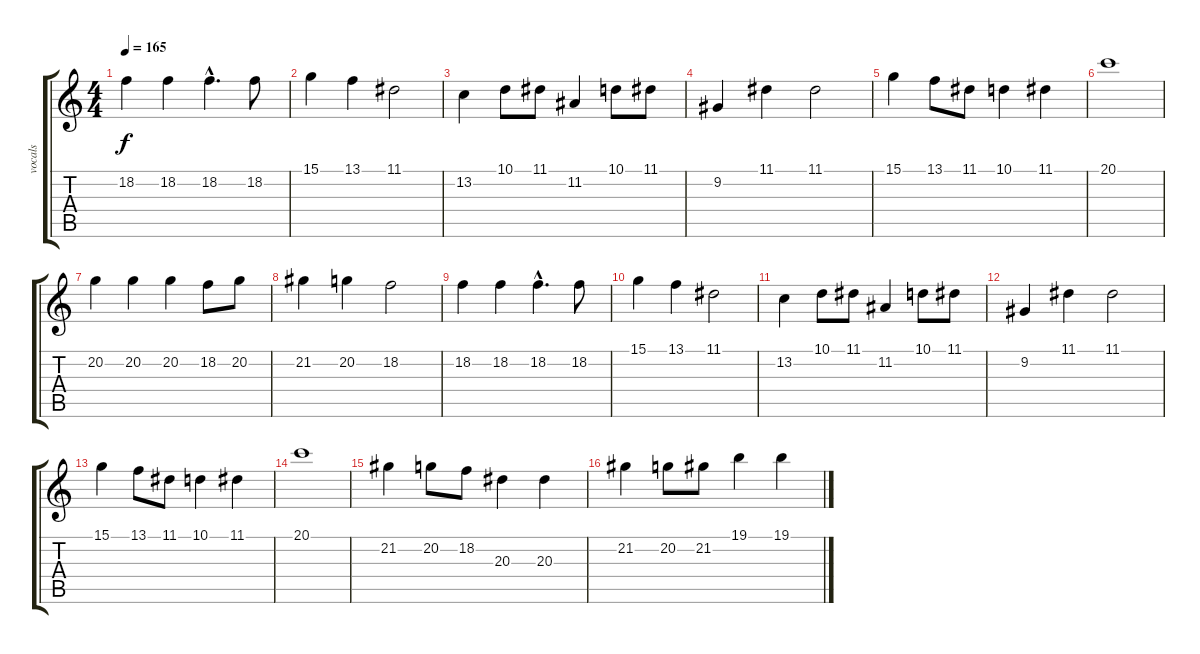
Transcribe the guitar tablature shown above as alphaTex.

\track ("vocals" "vocals") {instrument ocarina}
\staff {score tabs}
\tuning (E4 B3 G3 D3 A2 E2) {hide}
\ts (4 4)
\tempo 165
\clef g2
\ks c
18.2.4{dy f} 18.2.4 18.2{hac}.4{d} 18.2.8 |
15.1.4 13.1.4 11.1.2 |
13.2.4 10.1.8 11.1.8 11.2.4 10.1.8 11.1.8 |
9.2.4 11.1.4 11.1.2 |
15.1.4 13.1.8 11.1.8 10.1.4 11.1.4 |
20.1.1 |
20.2.4 20.2.4 20.2.4 18.2.8 20.2.8 |
21.2.4 20.2.4 18.2.2 |
18.2.4 18.2.4 18.2{hac}.4{d} 18.2.8 |
15.1.4 13.1.4 11.1.2 |
13.2.4 10.1.8 11.1.8 11.2.4 10.1.8 11.1.8 |
9.2.4 11.1.4 11.1.2 |
15.1.4 13.1.8 11.1.8 10.1.4 11.1.4 |
20.1.1 |
21.2.4 20.2.8 18.2.8 20.3.4 20.3.4 |
21.2.4 20.2.8 21.2.8 19.1.4 19.1.4
